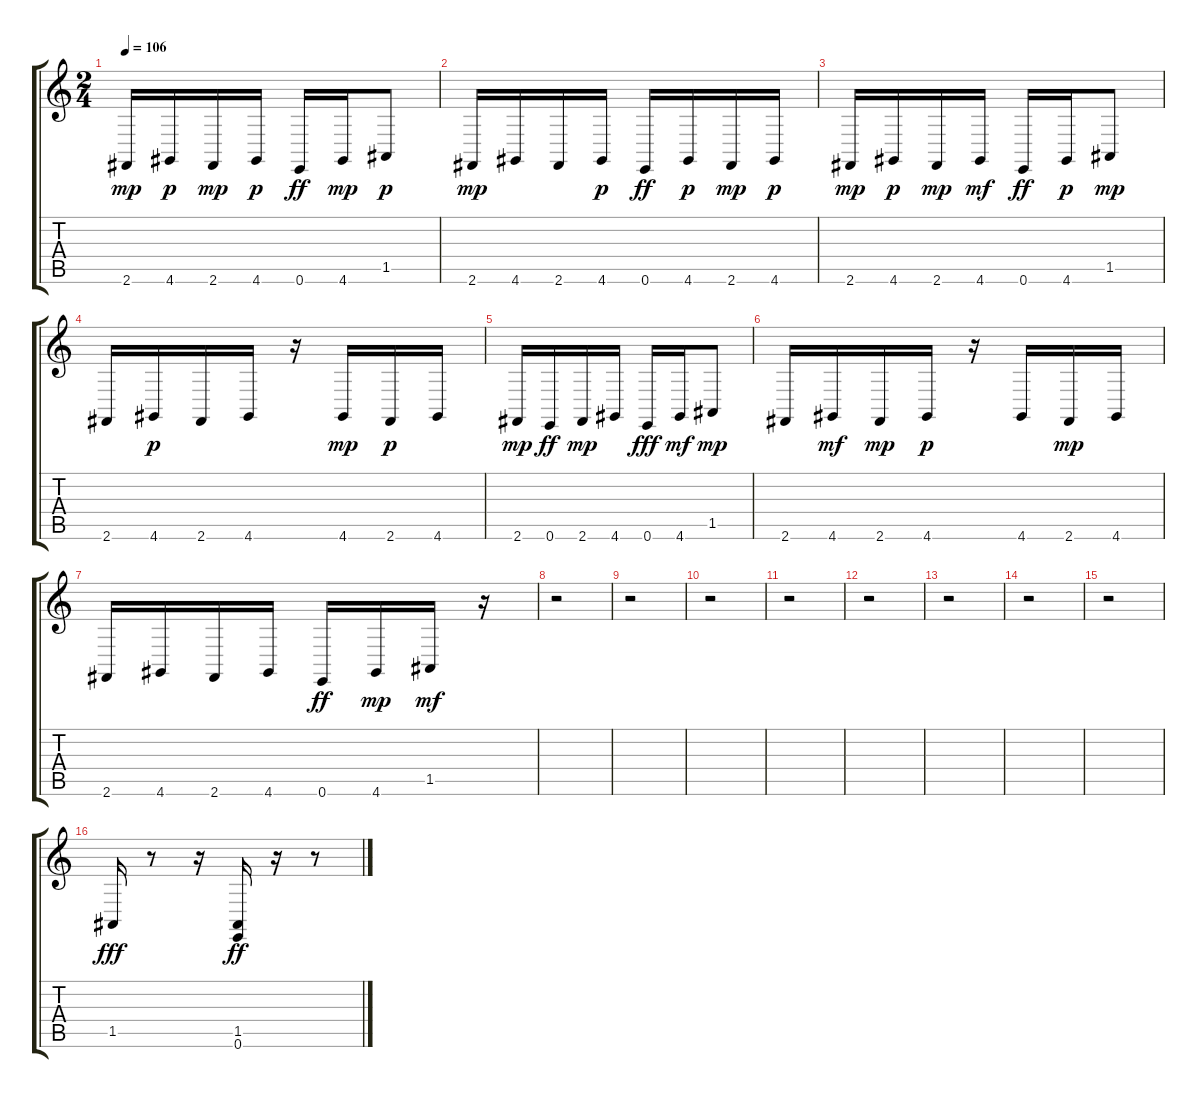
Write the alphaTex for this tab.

\track "" {instrument acousticgrandpiano}
\staff {score tabs}
\tuning (E4 B3 G3 D3 A2 E2) {hide}
\ts (2 4)
\tempo 106
\clef g2
\ks c
2.6.16{dy mp} 4.6.16{dy p} 2.6.16{dy mp} 4.6.16{dy p} 0.6.16{dy ff} 4.6.16{dy mp} 1.5.8{dy p} |
2.6.16{dy mp} 4.6.16 2.6.16 4.6.16{dy p} 0.6.16{dy ff} 4.6.16{dy p} 2.6.16{dy mp} 4.6.16{dy p} |
2.6.16{dy mp} 4.6.16{dy p} 2.6.16{dy mp} 4.6.16{dy mf} 0.6.16{dy ff} 4.6.16{dy p} 1.5.8{dy mp} |
2.6.16 4.6.16{dy p} 2.6.16 4.6.16 r.16 4.6.16{dy mp} 2.6.16{dy p} 4.6.16 |
2.6.16{dy mp} 0.6.16{dy ff} 2.6.16{dy mp} 4.6.16 0.6.16{dy fff} 4.6.16{dy mf} 1.5.8{dy mp} |
2.6.16 4.6.16{dy mf} 2.6.16{dy mp} 4.6.16{dy p} r.16 4.6.16 2.6.16{dy mp} 4.6.16 |
2.6.16 4.6.16 2.6.16 4.6.16 0.6.16{dy ff} 4.6.16{dy mp} 1.5.16{dy mf} r.16 |
r.2 |
r.2 |
r.2 |
r.2 |
r.2 |
r.2 |
r.2 |
r.2 |
1.5.16{dy fff} r.8 r.16 (1.5 0.6).16{dy ff} r.16 r.8
